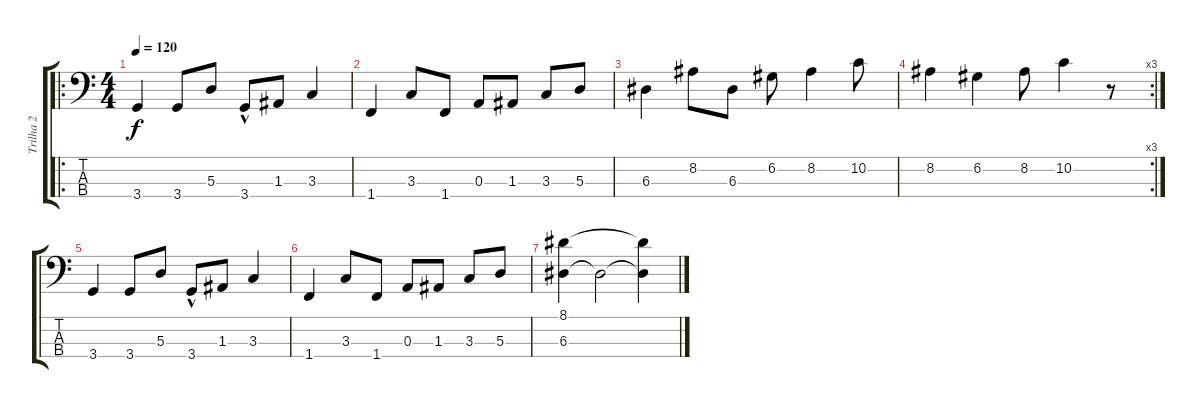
\track ("Trilha 2" "Trilha 2") {instrument electricbassfinger}
\staff {score tabs}
\tuning (G2 D2 A1 E1) {hide}
\ro
\ts (4 4)
\tempo 120
\clef f4
\ks c
3.4.4{dy f} 3.4.8 5.3.8 3.4{hac}.8 1.3.8 3.3.4 |
1.4.4 3.3.8 1.4.8 0.3.8 1.3.8 3.3.8 5.3.8 |
6.3.4 8.2.8 6.3.8 6.2.8 8.2.4 10.2.8 |
\rc 3
8.2.4 6.2.4 8.2.8 10.2.4 r.8 |
3.4.4 3.4.8 5.3.8 3.4{hac}.8 1.3.8 3.3.4 |
1.4.4 3.3.8 1.4.8 0.3.8 1.3.8 3.3.8 5.3.8 |
(8.1 6.3).4 6.3{t}.2 (8.1{t} 6.3{t}).4
